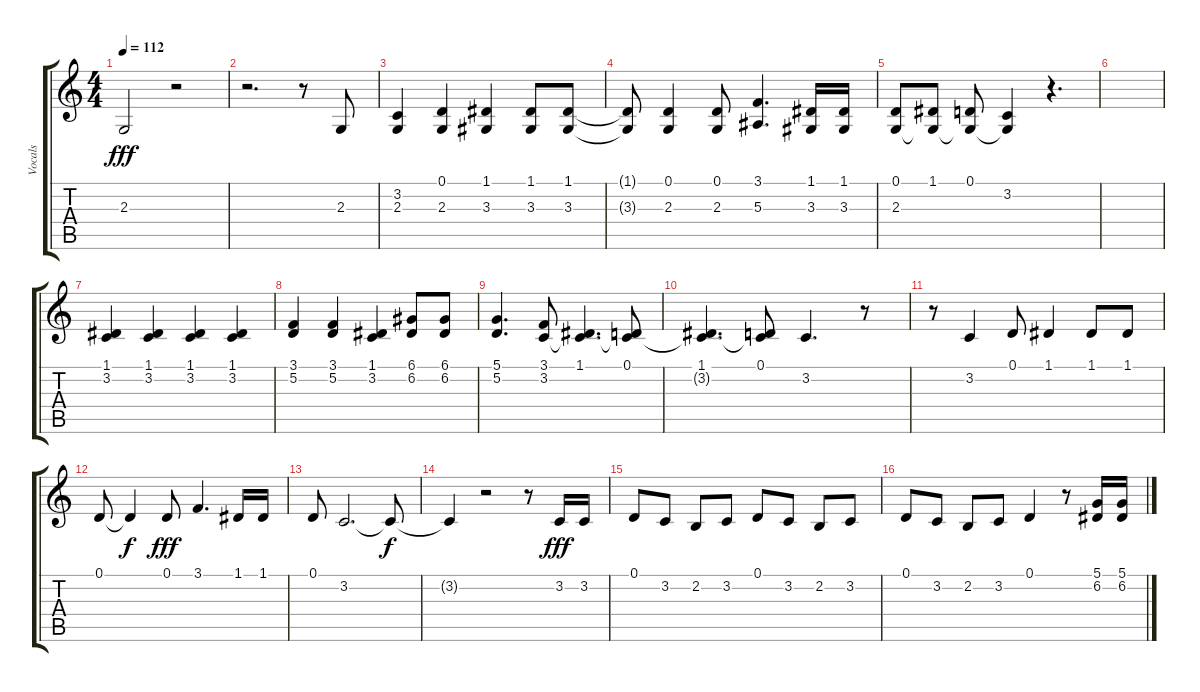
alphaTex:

\track ("Vocals" "Vocals") {instrument englishhorn}
\staff {score tabs}
\tuning (D4 A3 F3 C3 G2 C2) {hide}
\ts (4 4)
\tempo 112
\clef g2
\ks c
2.3{t}.2{dy fff} r.2 |
r.2{d} r.8 2.3.8 |
(3.2 2.3).4 (0.1 2.3).4 (1.1 3.3).4 (1.1 3.3).8 (1.1 3.3).8 |
(1.1{t} 3.3{t}).8 (0.1 2.3).4 (0.1 2.3).8 (3.1 5.3).4{d} (1.1 3.3).16 (1.1 3.3).16 |
(0.1 2.3).8 (1.1 2.3{t}).8 (0.1 2.3{t}).8 (3.2 2.3{t}).4 r.4{d} |
|
(1.1 3.2).4 (1.1 3.2).4 (1.1 3.2).4 (1.1 3.2).4 |
(3.1 5.2).4 (3.1 5.2).4 (1.1 3.2).4 (6.1 6.2).8 (6.1 6.2).8 |
(5.1 5.2).4{d} (3.1 3.2).8 (1.1 3.2{t}).4{d} (0.1 3.2{t}).8 |
(1.1 3.2{t}).4{d} (0.1 3.2{t}).8 3.2.4{d} r.8 |
r.8 3.2.4 0.1.8 1.1.4 1.1.8 1.1.8 |
0.1.8 0.1{t}.4{dy f} 0.1.8{dy fff} 3.1.4{d} 1.1.16 1.1.16 |
0.1.8 3.2.2{d} 3.2{t}.8{dy f} |
3.2{t}.4 r.2 r.8 3.2.16{dy fff} 3.2.16 |
0.1.8 3.2.8 2.2.8 3.2.8 0.1.8 3.2.8 2.2.8 3.2.8 |
0.1.8 3.2.8 2.2.8 3.2.8 0.1.4 r.8 (5.1 6.2).16 (5.1 6.2).16
